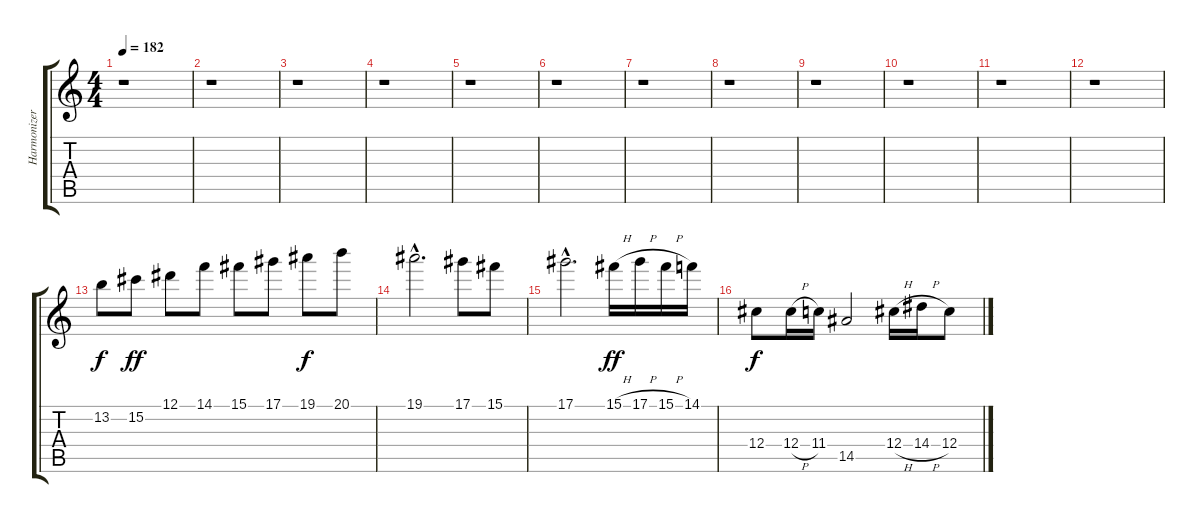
\track ("Harmonizer" "Harmonizer") {instrument distortionguitar}
\staff {score tabs}
\tuning (Eb4 Bb3 Gb3 Db3 Ab2 Eb2) {hide}
\ts (4 4)
\tempo 182
\clef g2
\ks c
r.1{dy f} |
r.1 |
r.1 |
r.1 |
r.1 |
r.1 |
r.1 |
r.1 |
r.1 |
r.1 |
r.1 |
r.1 |
13.2.8 15.2.8{dy ff} 12.1.8 14.1.8 15.1.8 17.1.8 19.1.8{dy f} 20.1.8 |
19.1{hac}.2{d} 17.1.8 15.1.8 |
17.1{hac}.2{d} 15.1{h}.16{dy ff} 17.1{h}.16 15.1{h}.16 14.1.16 |
12.4.8{dy f} 12.4{h}.16 11.4.16 14.5.2 12.4{h}.16 14.4{h}.16 12.4.8
